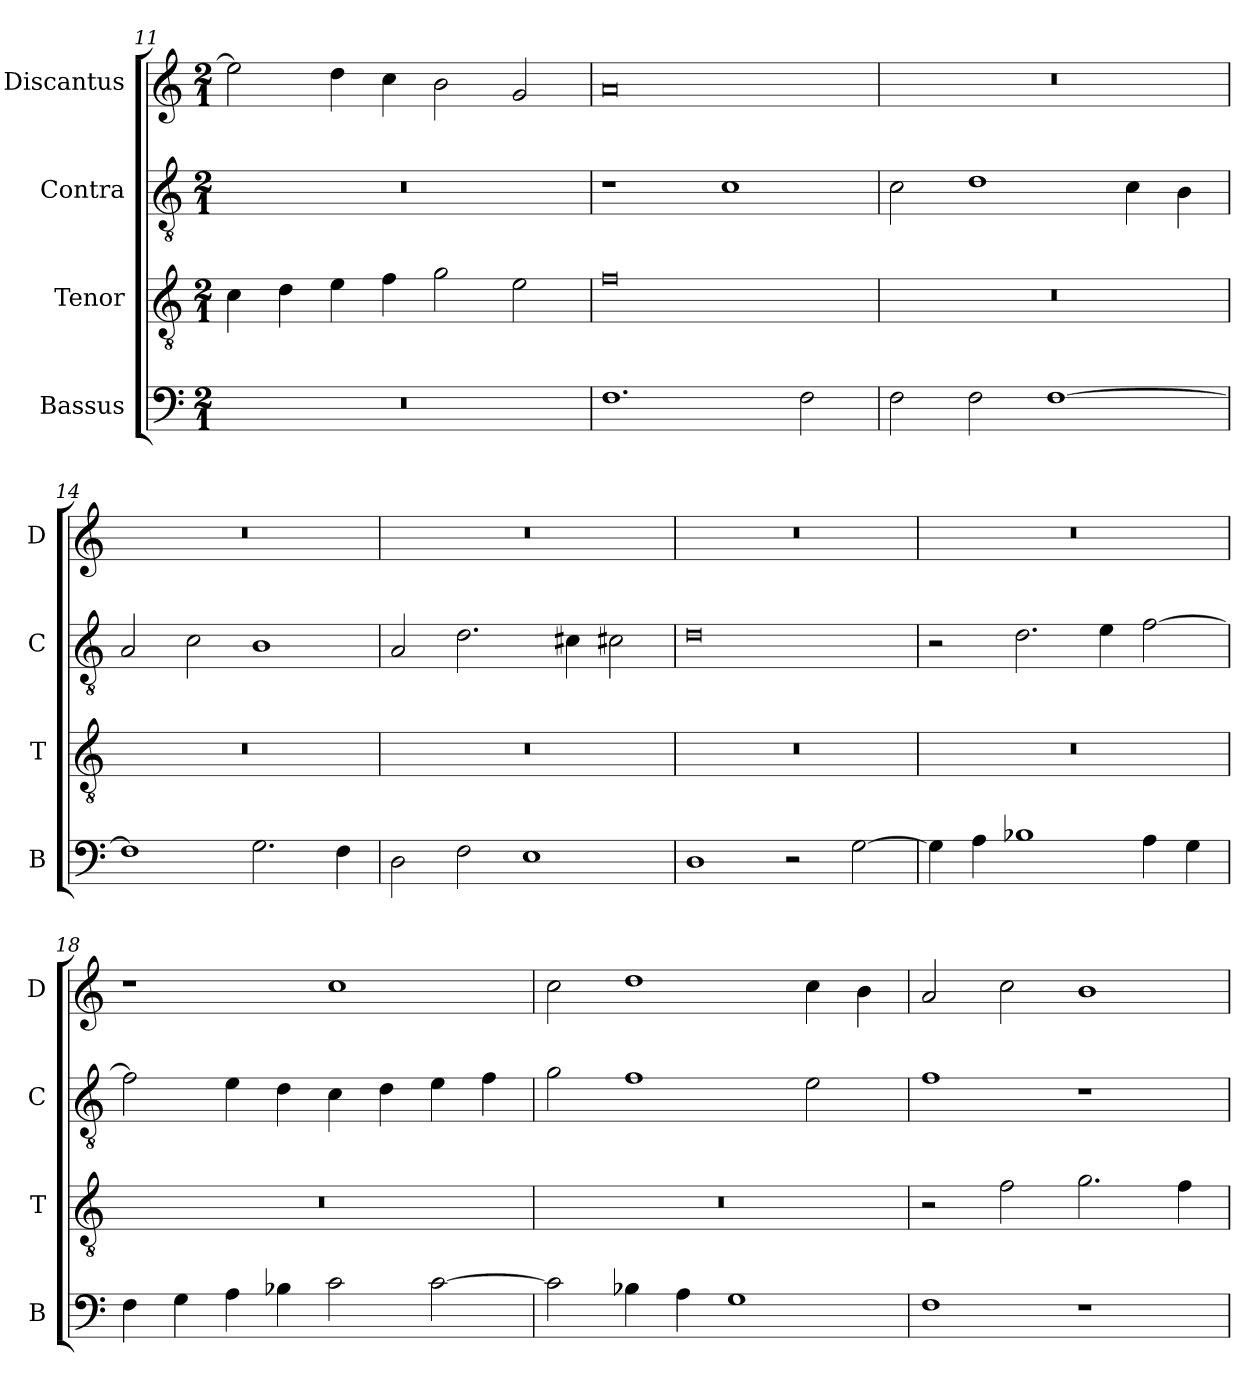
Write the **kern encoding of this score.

**kern	**kern	**kern	**kern
*part4	*part3	*part2	*part1
*staff4	*staff3	*staff2	*staff1
*I"Bassus	*I"Tenor	*I"Contra	*I"Discantus
*I'B	*I'T	*I'C	*I'D
*clefF4	*clefGv2	*clefGv2	*clefG2
*k[]	*k[]	*k[]	*k[]
*M2/1	*M2/1	*M2/1	*M2/1
=11	=11	=11	=11
0r	4c\	0r	2ee\]
.	4d\	.	.
.	4e\	.	4dd\
.	4f\	.	4cc\
.	2g\	.	2b\
.	2e\	.	2g/
=12	=12	=12	=12
1.F	0f	1r	0a
.	.	1c	.
2F\	.	.	.
=13	=13	=13	=13
2F\	0r	2c\	0r
2F\	.	1d	.
[1F	.	.	.
.	.	4c\	.
.	.	4B\	.
=14	=14	=14	=14
1F]	0r	2A/	0r
.	.	2c\	.
2.G\	.	1B	.
4F\	.	.	.
=15	=15	=15	=15
2D\	0r	2A/	0r
2F\	.	2.d\	.
1E	.	.	.
.	.	4c#X\	.
.	.	2c#X\	.
=16	=16	=16	=16
1D	0r	0d	0r
2r	.	.	.
[2G\	.	.	.
=17	=17	=17	=17
4G\]	0r	2r	0r
4A\	.	.	.
1B-X	.	2.d\	.
.	.	4e\	.
4A\	.	[2f\	.
4G\	.	.	.
=18	=18	=18	=18
4F\	0r	2f\]	1r
4G\	.	.	.
4A\	.	4e\	.
4B-X\	.	4d\	.
2c\	.	4c\	1cc
.	.	4d\	.
[2c\	.	4e\	.
.	.	4f\	.
=19	=19	=19	=19
2c\]	0r	2g\	2cc\
4B-X\	.	1f	1dd
4A\	.	.	.
1G	.	.	.
.	.	2e\	4cc\
.	.	.	4b\
=20	=20	=20	=20
1F	2r	1f	2a/
.	2f\	.	2cc\
1r	2.g\	1r	1b
.	4f\	.	.
=	=	=	=
*-	*-	*-	*-
